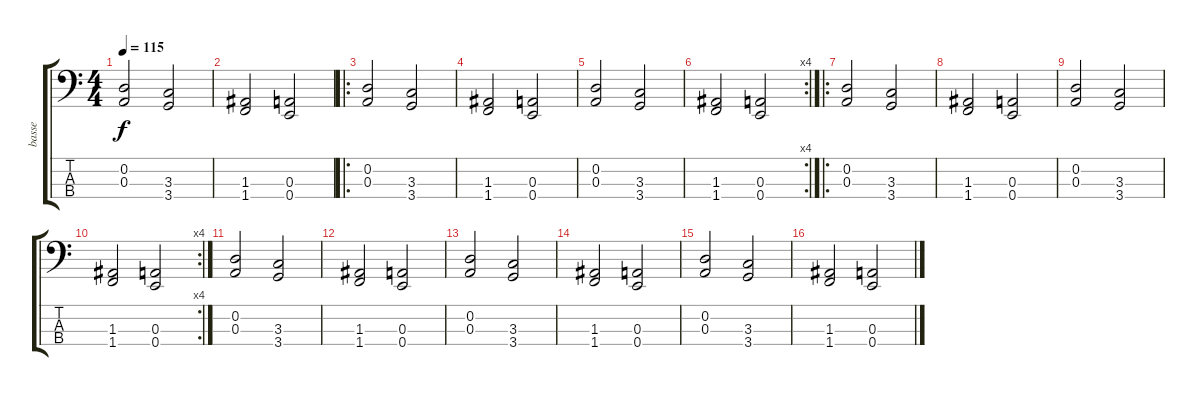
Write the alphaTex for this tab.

\track ("basse" "basse") {instrument electricbassfinger}
\staff {score tabs}
\tuning (G2 D2 A1 E1) {hide}
\ts (4 4)
\tempo 115
\clef f4
\ks c
(0.2 0.3).2{dy f} (3.3 3.4).2 |
(1.3 1.4).2 (0.3 0.4).2 |
\ro
(0.2 0.3).2 (3.3 3.4).2 |
(1.3 1.4).2 (0.3 0.4).2 |
(0.2 0.3).2 (3.3 3.4).2 |
\rc 4
(1.3 1.4).2 (0.3 0.4).2 |
\ro
(0.2 0.3).2 (3.3 3.4).2 |
(1.3 1.4).2 (0.3 0.4).2 |
(0.2 0.3).2 (3.3 3.4).2 |
\rc 4
(1.3 1.4).2 (0.3 0.4).2 |
(0.2 0.3).2 (3.3 3.4).2 |
(1.3 1.4).2 (0.3 0.4).2 |
(0.2 0.3).2 (3.3 3.4).2 |
(1.3 1.4).2 (0.3 0.4).2 |
(0.2 0.3).2 (3.3 3.4).2 |
(1.3 1.4).2 (0.3 0.4).2
